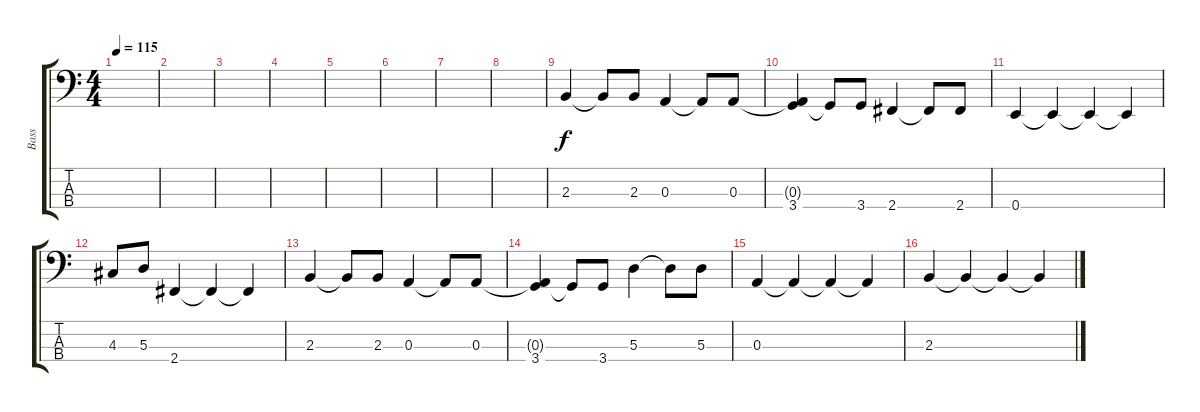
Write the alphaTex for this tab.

\track ("Bass" "Bass") {instrument electricbasspick}
\staff {score tabs}
\tuning (G2 D2 A1 E1) {hide}
\ts (4 4)
\tempo 115
\clef f4
\ks c
|
|
|
|
|
|
|
|
2.3.4 2.3{t}.8 2.3.8 0.3.4 0.3{t}.8 0.3.8 |
(0.3{t} 3.4).4 3.4{t}.8 3.4.8 2.4.4 2.4{t}.8 2.4.8 |
0.4.4 0.4{t}.4 0.4{t}.4 0.4{t}.4 |
4.3.8 5.3.8 2.4.4 2.4{t}.4 2.4{t}.4 |
2.3.4 2.3{t}.8 2.3.8 0.3.4 0.3{t}.8 0.3.8 |
(0.3{t} 3.4).4 3.4{t}.8 3.4.8 5.3.4 5.3{t}.8 5.3.8 |
0.3.4 0.3{t}.4 0.3{t}.4 0.3{t}.4 |
2.3.4 2.3{t}.4 2.3{t}.4 2.3{t}.4
